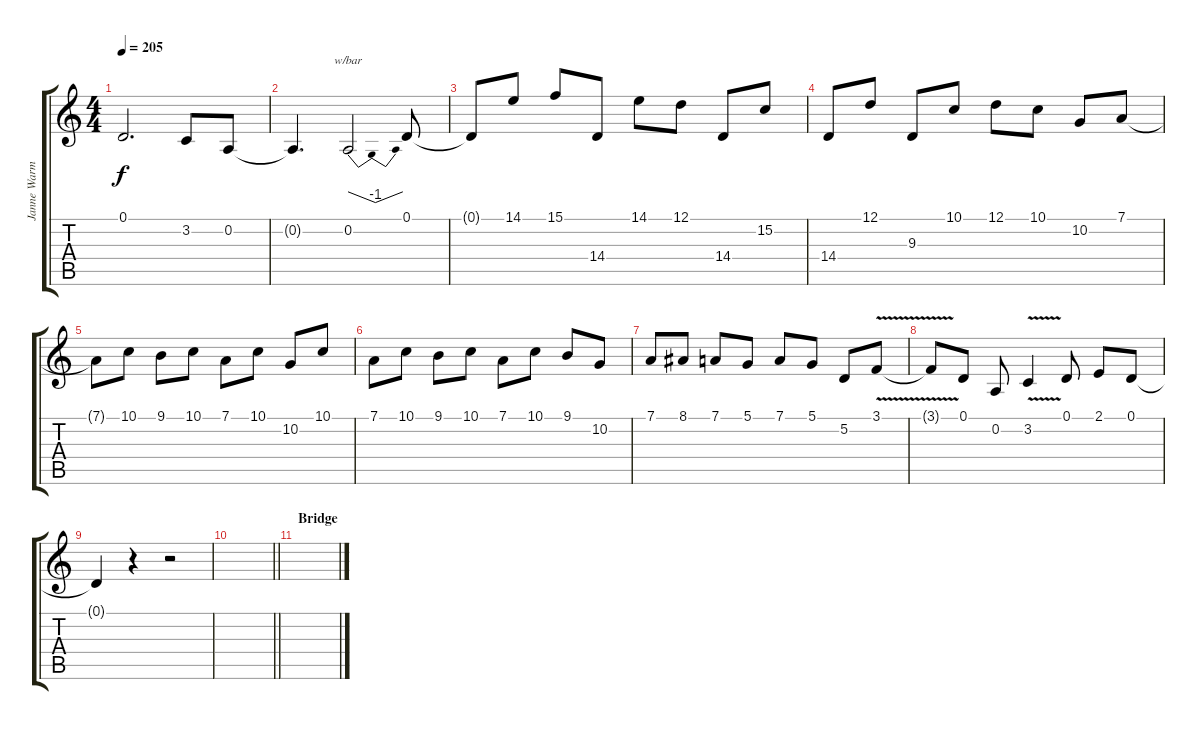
\track ("Janne Warman Lead" "Janne Warm") {instrument lead2sawtooth}
\staff {score tabs}
\tuning (D4 A3 F3 C3 G2 D2) {hide}
\ts (4 4)
\tempo 205
\clef g2
\ks c
0.1{t}.2{d dy f} 3.2.8 0.2.8 |
0.2{t}.4{d} 0.2.2{tbe (dip default 0 0 30 -4 60 0)} 0.1.8 |
0.1{t}.8 14.1.8 15.1.8 14.4.8 14.1.8 12.1.8 14.4.8 15.2.8 |
14.4.8 12.1.8 9.3.8 10.1.8 12.1.8 10.1.8 10.2.8 7.1.8 |
7.1{t}.8 10.1.8 9.1.8 10.1.8 7.1.8 10.1.8 10.2.8 10.1.8 |
7.1.8 10.1.8 9.1.8 10.1.8 7.1.8 10.1.8 9.1.8 10.2.8 |
7.1.8 8.1.8 7.1.8 5.1.8 7.1.8 5.1.8 5.2.8 3.1{v}.8 |
3.1{t}.8 0.1.8 0.2.8 3.2{v}.4 0.1.8 2.1.8 0.1.8 |
0.1{t}.4 r.4 r.2 |
\barLineRight lightlight
|
\section ("" "Bridge")
